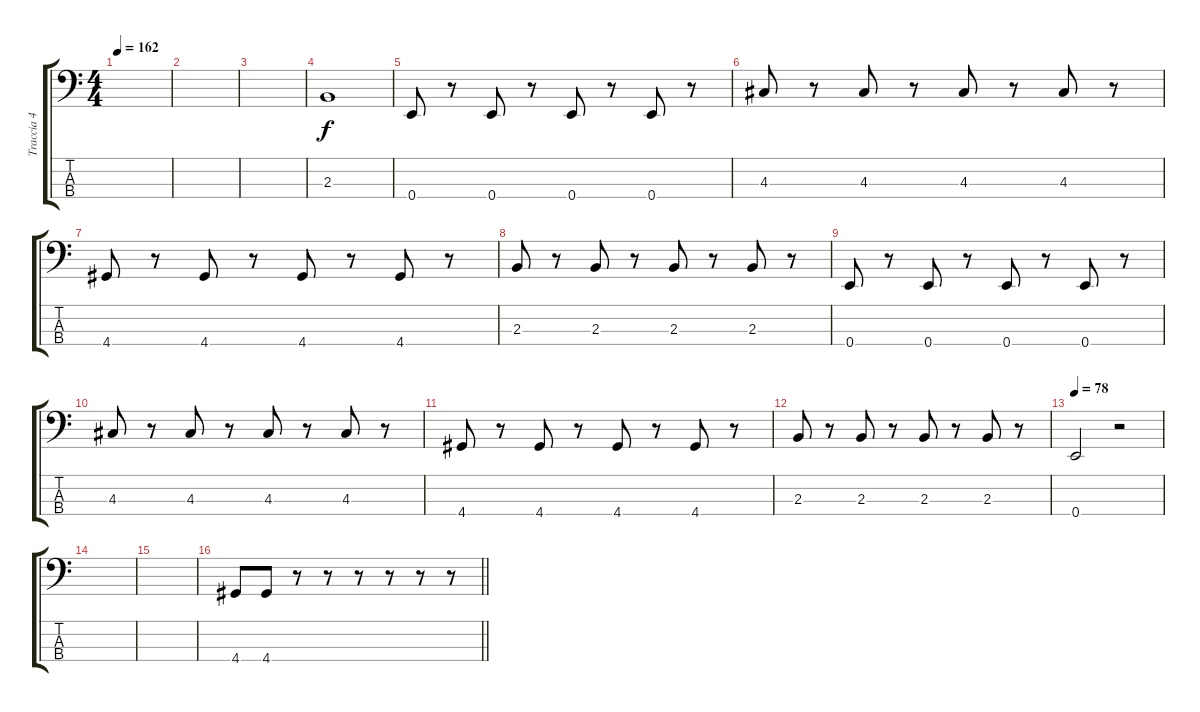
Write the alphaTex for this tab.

\track ("Traccia 4" "Traccia 4") {instrument electricbassfinger}
\staff {score tabs}
\tuning (G2 D2 A1 E1) {hide}
\ts (4 4)
\tempo 162
\clef f4
\ks c
|
|
|
2.3.1 |
0.4.8 r.8 0.4.8 r.8 0.4.8 r.8 0.4.8 r.8 |
4.3.8 r.8 4.3.8 r.8 4.3.8 r.8 4.3.8 r.8 |
4.4.8 r.8 4.4.8 r.8 4.4.8 r.8 4.4.8 r.8 |
2.3.8 r.8 2.3.8 r.8 2.3.8 r.8 2.3.8 r.8 |
0.4.8 r.8 0.4.8 r.8 0.4.8 r.8 0.4.8 r.8 |
4.3.8 r.8 4.3.8 r.8 4.3.8 r.8 4.3.8 r.8 |
4.4.8 r.8 4.4.8 r.8 4.4.8 r.8 4.4.8 r.8 |
2.3.8 r.8 2.3.8 r.8 2.3.8 r.8 2.3.8 r.8 |
\tempo 78
0.4.2 r.2 |
|
|
\barLineRight lightlight
4.4.8 4.4.8 r.8 r.8 r.8 r.8 r.8 r.8
